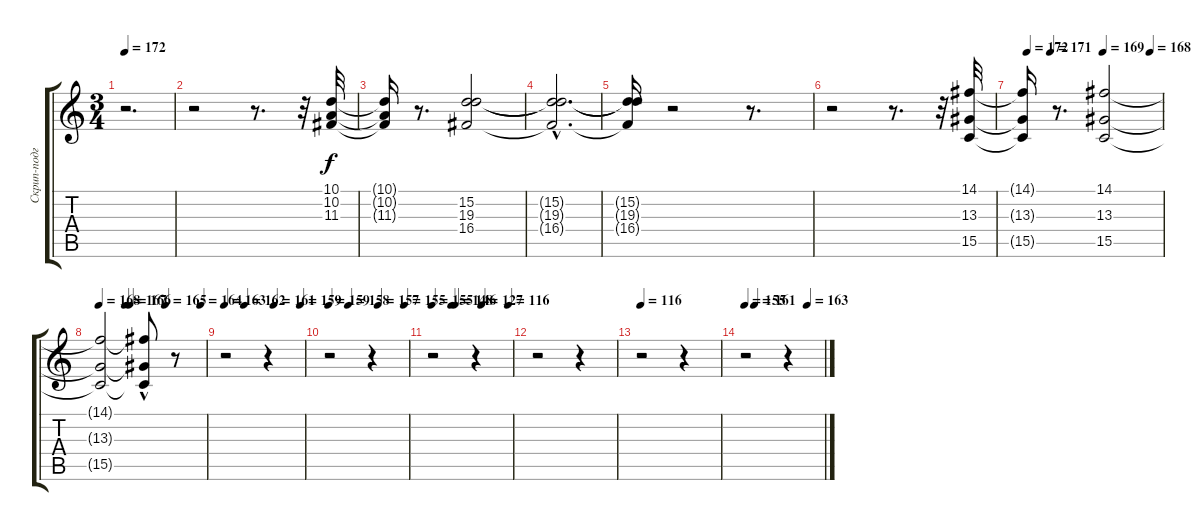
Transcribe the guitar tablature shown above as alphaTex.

\track ("Скрип-подголоски" "Скрип-подг") {instrument stringensemble2}
\staff {score tabs}
\tuning (E4 B3 G3 D3 A2 E2) {hide}
\ts (3 4)
\tempo 172
\clef g2
\ks c
r.2{d dy f} |
r.2 r.8{d} r.32 (10.1 10.2 11.3).32 |
(10.1{t} 10.2{t} 11.3{t}).16 r.8{d} (15.2 19.3 16.4).2 |
(15.2{hac t} 19.3{hac t} 16.4{hac t}).2{d} |
(15.2{t} 19.3{t} 16.4{t}).16 r.2 r.8{d} |
r.2 r.8{d} r.32 (14.1 13.3 15.5).32 |
\tempo (172 0.041666666666666664)
\tempo (171 0.20833333333333334)
\tempo (169 0.5833333333333334)
\tempo (168 0.9166666666666666)
(14.1{t} 13.3{t} 15.5{t}).16 r.8{d} (14.1 13.3 15.5).2 |
\tempo 168
\tempo (167 0.25)
\tempo (166 0.2916666666666667)
\tempo (165 0.625)
\tempo (164 0.9583333333333334)
(14.1{t} 13.3{t} 15.5{t}).2 (14.1{hac t} 13.3{t} 15.5{hac t}).8 r.8 |
\tempo 163
\tempo (162 0.25)
\tempo (161 0.625)
\tempo (159 0.9583333333333334)
r.2 r.4 |
\tempo 159
\tempo (158 0.25)
\tempo (157 0.625)
\tempo (155 0.9583333333333334)
r.2 r.4 |
\tempo 155
\tempo (148 0.25)
\tempo (146 0.2916666666666667)
\tempo (127 0.625)
\tempo (116 0.9583333333333334)
r.2 r.4 |
r.2 r.4 |
\tempo 116
r.2 r.4 |
\tempo 155
\tempo (161 0.125)
\tempo (163 0.7916666666666666)
r.2 r.4
